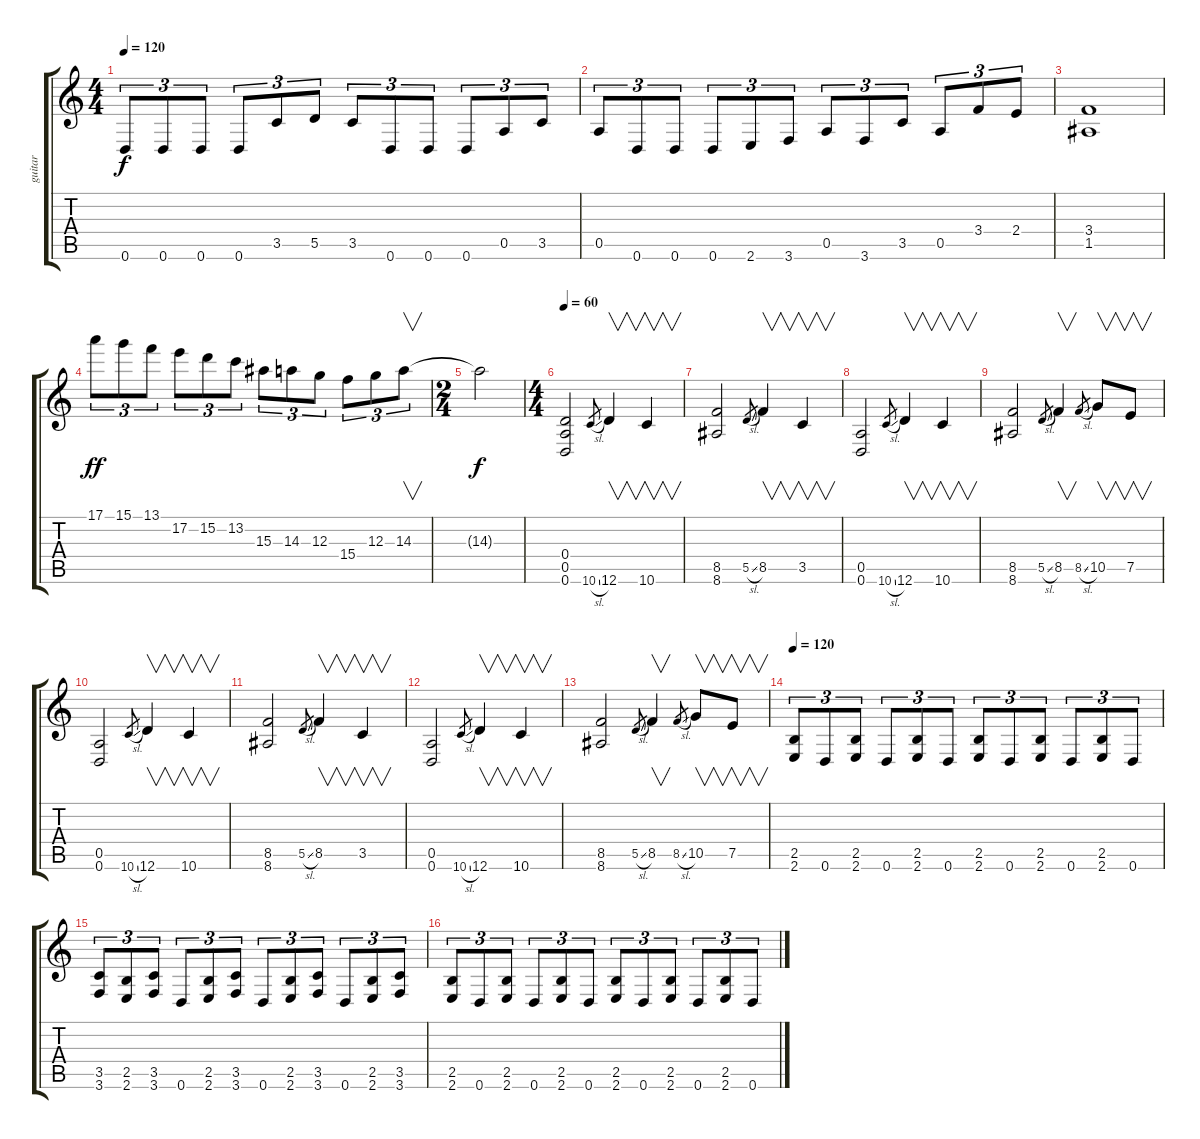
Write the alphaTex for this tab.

\track ("guitar" "guitar") {instrument overdrivenguitar}
\staff {score tabs}
\tuning (E4 B3 G3 D3 A2 D2) {hide}
\ts (4 4)
\tempo 120
\clef g2
\ks c
0.6.8{tu (3 2) dy f} 0.6.8{tu (3 2)} 0.6.8{tu (3 2)} 0.6.8{tu (3 2)} 3.5.8{tu (3 2)} 5.5.8{tu (3 2)} 3.5.8{tu (3 2)} 0.6.8{tu (3 2)} 0.6.8{tu (3 2)} 0.6.8{tu (3 2)} 0.5.8{tu (3 2)} 3.5.8{tu (3 2)} |
0.5.8{tu (3 2)} 0.6.8{tu (3 2)} 0.6.8{tu (3 2)} 0.6.8{tu (3 2)} 2.6.8{tu (3 2)} 3.6.8{tu (3 2)} 0.5.8{tu (3 2)} 3.6.8{tu (3 2)} 3.5.8{tu (3 2)} 0.5.8{tu (3 2)} 3.4.8{tu (3 2)} 2.4.8{tu (3 2)} |
(3.4 1.5).1 |
17.1.8{tu (3 2) dy ff} 15.1.8{tu (3 2)} 13.1.8{tu (3 2)} 17.2.8{tu (3 2)} 15.2.8{tu (3 2)} 13.2.8{tu (3 2)} 15.3.8{tu (3 2)} 14.3.8{tu (3 2)} 12.3.8{tu (3 2)} 15.4.8{tu (3 2)} 12.3.8{tu (3 2)} 14.3.8{v tu (3 2)} |
\ts (2 4)
14.3{t}.2{dy f} |
\ts (4 4)
\tempo 60
(0.4 0.5 0.6).2 10.6{sl}.8{gr} 12.6.4{v} 10.6.4{v} |
(8.5 8.6).2 5.5{sl}.8{gr} 8.5.4{v} 3.5.4{v} |
(0.5 0.6).2 10.6{sl}.8{gr} 12.6.4{v} 10.6.4{v} |
(8.5 8.6).2 5.5{sl}.8{gr} 8.5.4{v} 8.5{sl}.8{gr} 10.5.8{v} 7.5.8{v} |
(0.5 0.6).2 10.6{sl}.8{gr} 12.6.4{v} 10.6.4{v} |
(8.5 8.6).2 5.5{sl}.8{gr} 8.5.4{v} 3.5.4{v} |
(0.5 0.6).2 10.6{sl}.8{gr} 12.6.4{v} 10.6.4{v} |
(8.5 8.6).2 5.5{sl}.8{gr} 8.5.4{v} 8.5{sl}.8{gr} 10.5.8{v} 7.5.8{v} |
\tempo 120
(2.5 2.6).8{tu (3 2)} 0.6.8{tu (3 2)} (2.5 2.6).8{tu (3 2)} 0.6.8{tu (3 2)} (2.5 2.6).8{tu (3 2)} 0.6.8{tu (3 2)} (2.5 2.6).8{tu (3 2)} 0.6.8{tu (3 2)} (2.5 2.6).8{tu (3 2)} 0.6.8{tu (3 2)} (2.5 2.6).8{tu (3 2)} 0.6.8{tu (3 2)} |
(3.5 3.6).8{tu (3 2)} (2.5 2.6).8{tu (3 2)} (3.5 3.6).8{tu (3 2)} 0.6.8{tu (3 2)} (2.5 2.6).8{tu (3 2)} (3.5 3.6).8{tu (3 2)} 0.6.8{tu (3 2)} (2.5 2.6).8{tu (3 2)} (3.5 3.6).8{tu (3 2)} 0.6.8{tu (3 2)} (2.5 2.6).8{tu (3 2)} (3.5 3.6).8{tu (3 2)} |
(2.5 2.6).8{tu (3 2)} 0.6.8{tu (3 2)} (2.5 2.6).8{tu (3 2)} 0.6.8{tu (3 2)} (2.5 2.6).8{tu (3 2)} 0.6.8{tu (3 2)} (2.5 2.6).8{tu (3 2)} 0.6.8{tu (3 2)} (2.5 2.6).8{tu (3 2)} 0.6.8{tu (3 2)} (2.5 2.6).8{tu (3 2)} 0.6.8{tu (3 2)}
